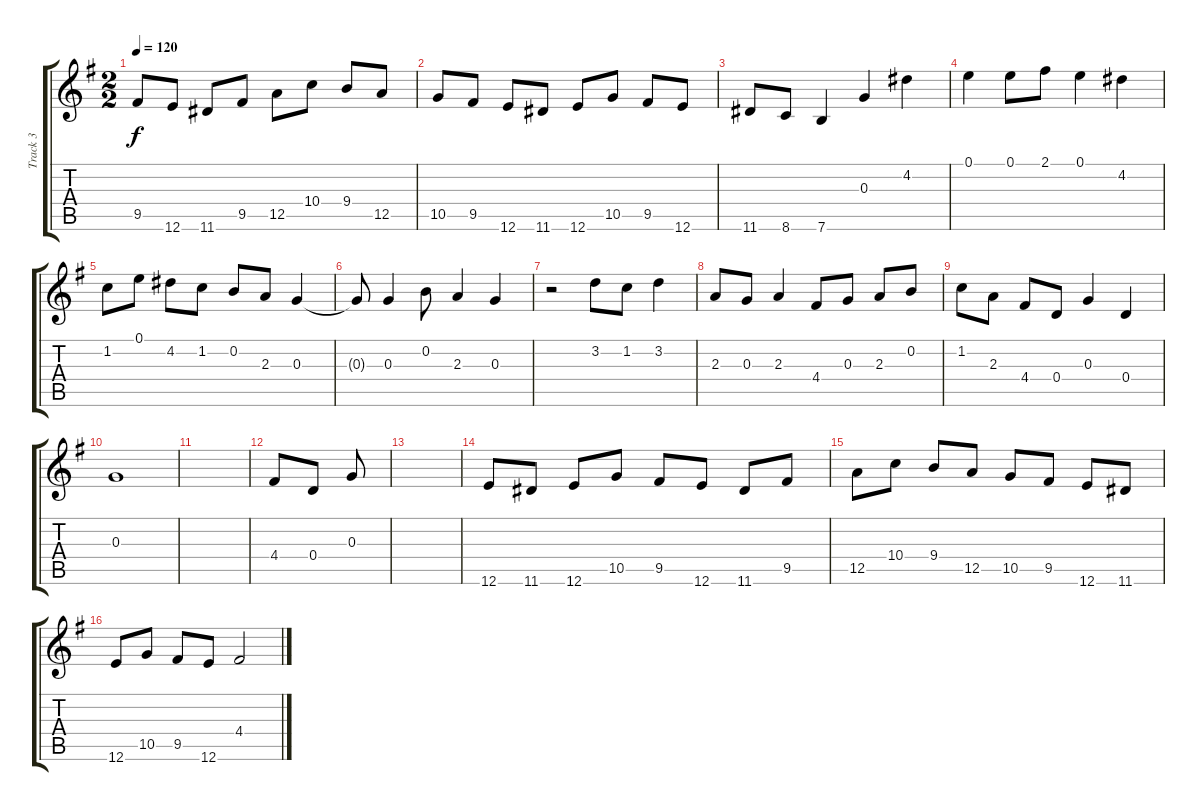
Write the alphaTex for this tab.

\track ("Track 3" "Track 3") {instrument acousticguitarnylon}
\staff {score tabs}
\tuning (E4 B3 G3 D3 A2 E2) {hide}
\ts (2 2)
\tempo 120
\clef g2
\ks eminor
9.5.8{dy f} 12.6.8 11.6.8 9.5.8 12.5.8 10.4.8 9.4.8 12.5.8 |
10.5.8 9.5.8 12.6.8 11.6.8 12.6.8 10.5.8 9.5.8 12.6.8 |
11.6.8 8.6.8 7.6.4 0.3.4 4.2.4 |
0.1.4 0.1.8 2.1.8 0.1.4 4.2.4 |
1.2.8 0.1.8 4.2.8 1.2.8 0.2.8 2.3.8 0.3.4 |
0.3{t}.8 0.3.4 0.2.8 2.3.4 0.3.4 |
r.2 3.2.8 1.2.8 3.2.4 |
2.3.8 0.3.8 2.3.4 4.4.8 0.3.8 2.3.8 0.2.8 |
1.2.8 2.3.8 4.4.8 0.4.8 0.3.4 0.4.4 |
0.3.1 |
|
4.4.8 0.4.8 0.3.8 |
|
12.6.8 11.6.8 12.6.8 10.5.8 9.5.8 12.6.8 11.6.8 9.5.8 |
12.5.8 10.4.8 9.4.8 12.5.8 10.5.8 9.5.8 12.6.8 11.6.8 |
12.6.8 10.5.8 9.5.8 12.6.8 4.4.2
